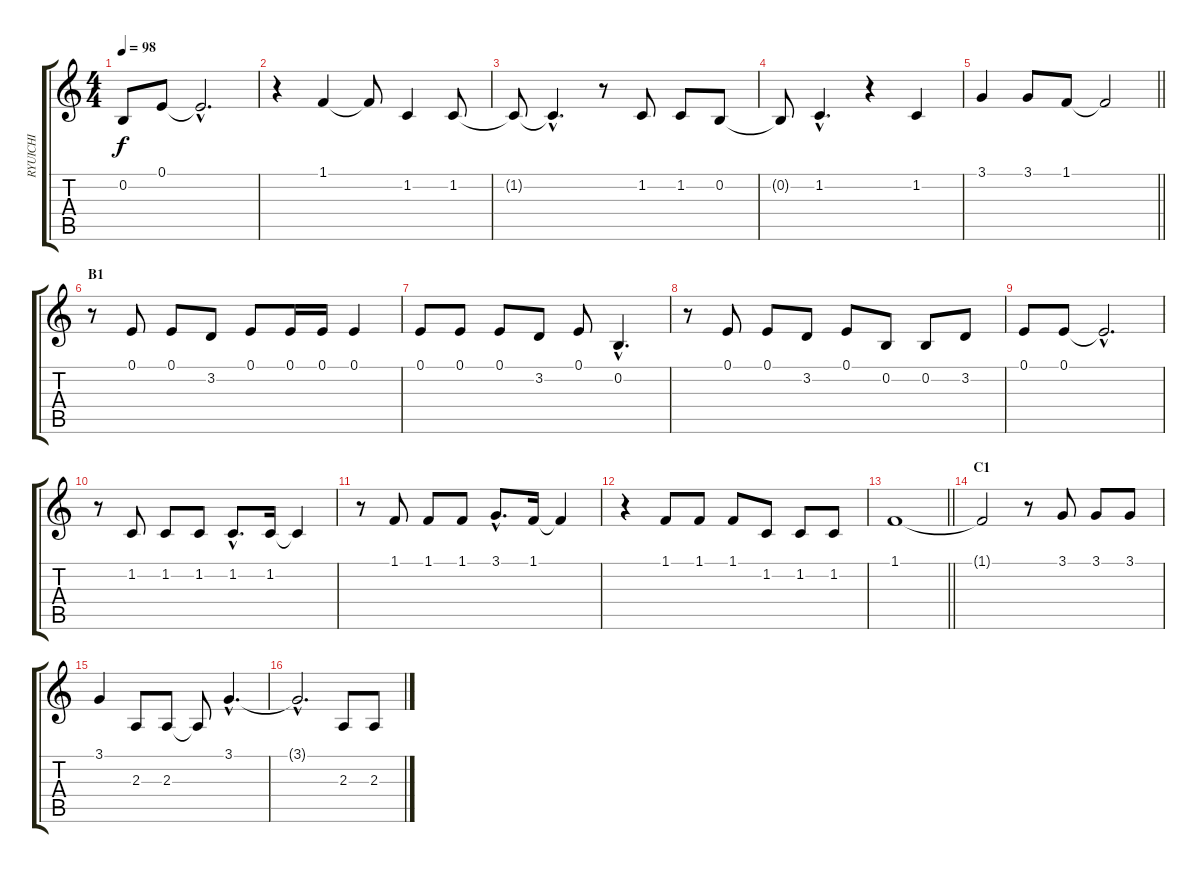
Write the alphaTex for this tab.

\track ("RYUICHI" "RYUICHI") {instrument oboe}
\staff {score tabs}
\tuning (E4 B3 G3 D3 A2 E2) {hide}
\ts (4 4)
\tempo 98
\clef g2
\ks c
0.2{t}.8{dy f} 0.1.8 0.1{hac t}.2{d} |
r.4 1.1.4 1.1{t}.8 1.2.4 1.2.8 |
1.2{t}.8 1.2{hac t}.4{d} r.8 1.2.8 1.2.8 0.2.8 |
0.2{t}.8 1.2{hac}.4{d} r.4 1.2.4 |
\barLineRight lightlight
3.1.4 3.1.8 1.1.8 1.1{t}.2 |
\section ("" "B1")
r.8 0.1.8 0.1.8 3.2.8 0.1.8 0.1.16 0.1.16 0.1.4 |
0.1.8 0.1.8 0.1.8 3.2.8 0.1.8 0.2{hac}.4{d} |
r.8 0.1.8 0.1.8 3.2.8 0.1.8 0.2.8 0.2.8 3.2.8 |
0.1.8 0.1.8 0.1{hac t}.2{d} |
r.8 1.2.8 1.2.8 1.2.8 1.2{hac}.8{d} 1.2.16 1.2{t}.4 |
r.8 1.1.8 1.1.8 1.1.8 3.1{hac}.8{d} 1.1.16 1.1{t}.4 |
r.4 1.1.8 1.1.8 1.1.8 1.2.8 1.2.8 1.2.8 |
\barLineRight lightlight
1.1.1 |
\section ("" "C1")
1.1{t}.2 r.8 3.1.8 3.1.8 3.1.8 |
3.1.4 2.3.8 2.3.8 2.3{t}.8 3.1{hac}.4{d} |
3.1{hac t}.2{d} 2.3.8 2.3.8
